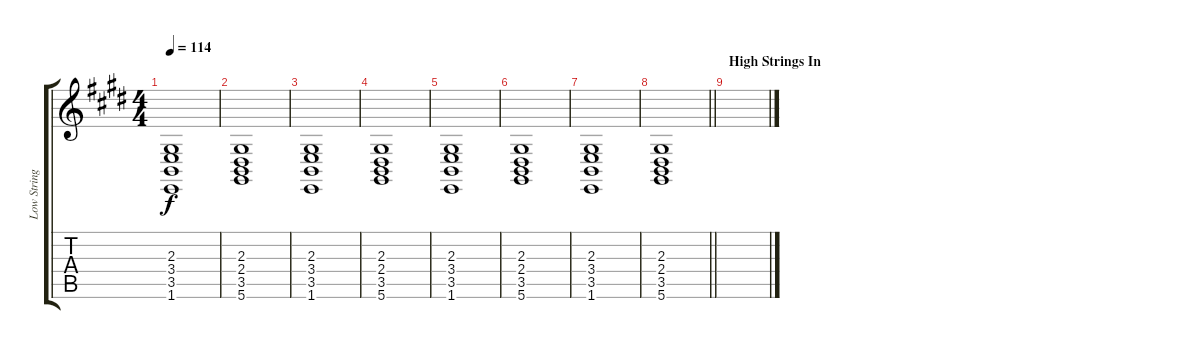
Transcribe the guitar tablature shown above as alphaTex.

\track ("Low Strings 2" "Low String") {instrument stringensemble1}
\staff {score tabs}
\tuning (Eb4 Bb3 Gb3 Db3 Ab2 Eb2) {hide}
\ts (4 4)
\tempo 114
\clef g2
\ks e
(2.3 3.4 3.5 1.6).1{dy f} |
(2.3 2.4 3.5 5.6).1 |
(2.3 3.4 3.5 1.6).1 |
(2.3 2.4 3.5 5.6).1 |
(2.3 3.4 3.5 1.6).1 |
(2.3 2.4 3.5 5.6).1 |
(2.3 3.4 3.5 1.6).1 |
\barLineRight lightlight
(2.3 2.4 3.5 5.6).1 |
\section ("" "High Strings In")
